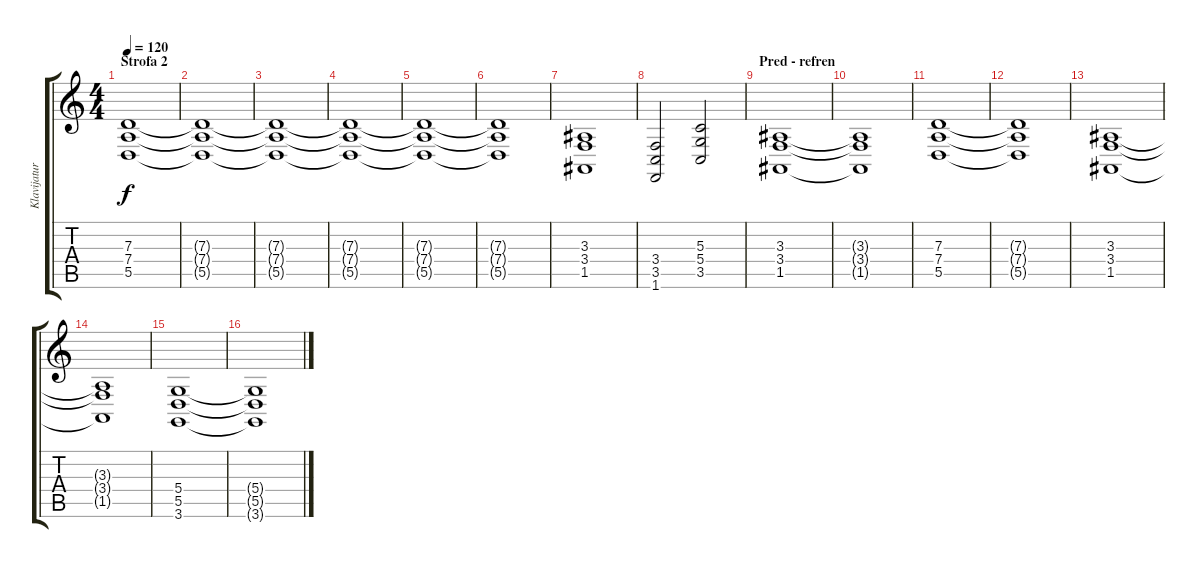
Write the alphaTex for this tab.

\track ("Klavijature" "Klavijatur") {instrument pad8sweep}
\staff {score tabs}
\tuning (E4 B3 G3 D3 A2 E2) {hide}
\ts (4 4)
\section ("" "Strofa 2")
\tempo 120
\clef g2
\ks c
(7.3 7.4 5.5).1{dy f} |
(7.3{t} 7.4{t} 5.5{t}).1 |
(7.3{t} 7.4{t} 5.5{t}).1 |
(7.3{t} 7.4{t} 5.5{t}).1 |
(7.3{t} 7.4{t} 5.5{t}).1 |
(7.3{t} 7.4{t} 5.5{t}).1 |
(3.3 3.4 1.5).1 |
(3.4 3.5 1.6).2 (5.3 5.4 3.5).2 |
\section ("" "Pred - refren")
(3.3 3.4 1.5).1 |
(3.3{t} 3.4{t} 1.5{t}).1 |
(7.3 7.4 5.5).1 |
(7.3{t} 7.4{t} 5.5{t}).1 |
(3.3 3.4 1.5).1 |
(3.3{t} 3.4{t} 1.5{t}).1 |
(5.4 5.5 3.6).1 |
(5.4{t} 5.5{t} 3.6{t}).1
